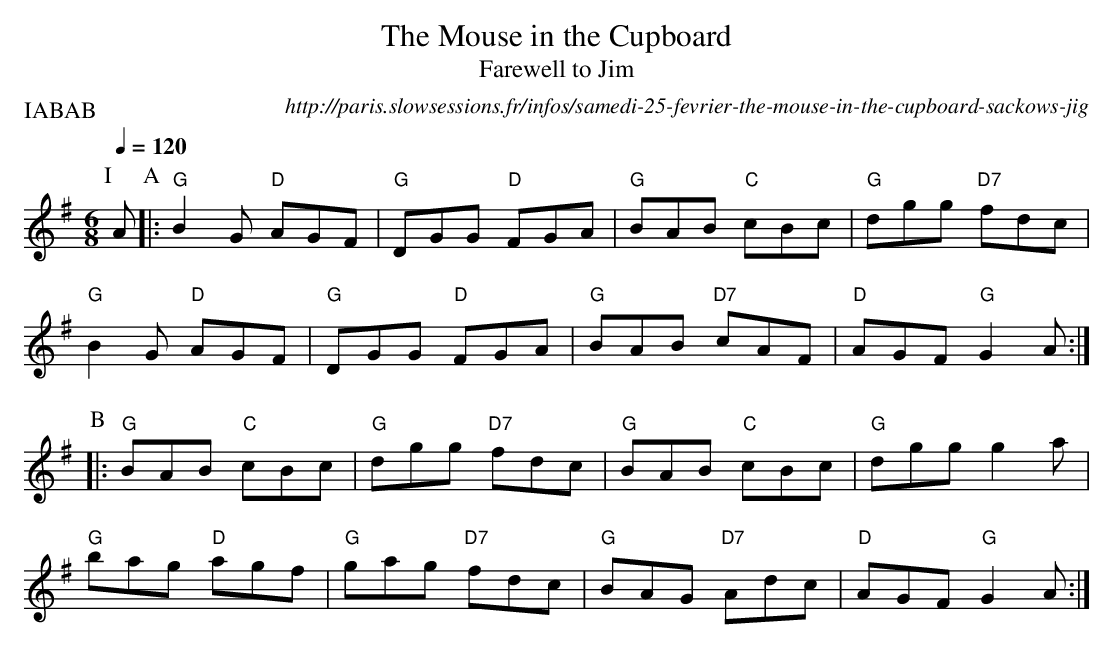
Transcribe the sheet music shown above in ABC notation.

X:1
T:Mouse in the Cupboard, The
T:Farewell to Jim
O:http://paris.slowsessions.fr/infos/samedi-25-fevrier-the-mouse-in-the-cupboard-sackows-jig
M:6/8
L:1/8
Q:1/4=120
P:IABAB
K:G
P:I
A\
P:A
|:"G"B2G "D"AGF|"G"DGG "D"FGA|"G"BAB "C"cBc|"G"dgg "D7"fdc|
  "G"B2G "D"AGF|"G"DGG "D"FGA|"G"BAB "D7"cAF|"D"AGF "G"G2A:|
P:B
|:"G"BAB "C"cBc|"G"dgg "D7"fdc|"G"BAB "C"cBc|"G"dgg g2a|
  "G"bag "D"agf|"G"gag "D7"fdc|"G"BAG "D7"Adc|"D"AGF "G"G2A:|]
